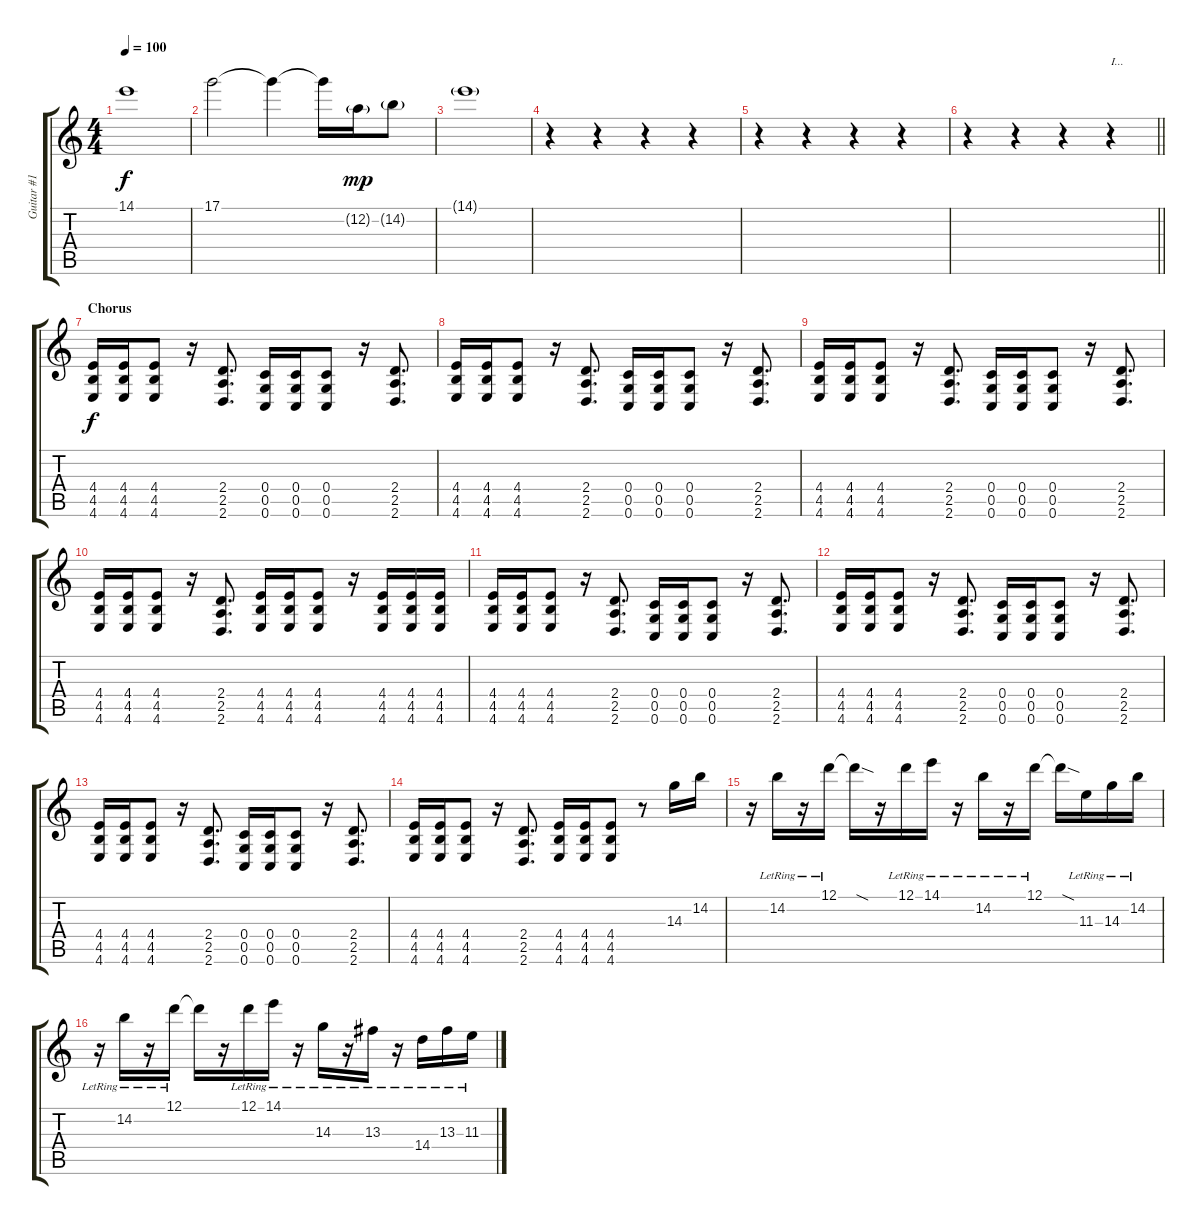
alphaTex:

\track ("Guitar #1" "Guitar #1") {instrument distortionguitar}
\staff {score tabs}
\tuning (D4 A3 F3 C3 G2 C2) {hide}
\ts (4 4)
\tempo 100
\clef g2
\ks c
14.1.1{dy f} |
17.1.2 17.1{t}.4 17.1{t}.16 12.2{g}.16{dy mp} 14.2{g}.8 |
14.1{g}.1 |
r.4 r.4 r.4 r.4 |
r.4 r.4 r.4 r.4 |
\barLineRight lightlight
r.4 r.4 r.4 r.4{txt "I..."} |
\section ("" "Chorus")
(4.4 4.5 4.6).16{dy f volume 15} (4.4 4.5 4.6).16 (4.4 4.5 4.6).8 r.16 (2.4 2.5 2.6).8{d} (0.4 0.5 0.6).16 (0.4 0.5 0.6).16 (0.4 0.5 0.6).8 r.16 (2.4 2.5 2.6).8{d} |
(4.4 4.5 4.6).16 (4.4 4.5 4.6).16 (4.4 4.5 4.6).8 r.16 (2.4 2.5 2.6).8{d} (0.4 0.5 0.6).16 (0.4 0.5 0.6).16 (0.4 0.5 0.6).8 r.16 (2.4 2.5 2.6).8{d} |
(4.4 4.5 4.6).16 (4.4 4.5 4.6).16 (4.4 4.5 4.6).8 r.16 (2.4 2.5 2.6).8{d} (0.4 0.5 0.6).16 (0.4 0.5 0.6).16 (0.4 0.5 0.6).8 r.16 (2.4 2.5 2.6).8{d} |
(4.4 4.5 4.6).16 (4.4 4.5 4.6).16 (4.4 4.5 4.6).8 r.16 (2.4 2.5 2.6).8{d} (4.4 4.5 4.6).16 (4.4 4.5 4.6).16 (4.4 4.5 4.6).8 r.16 (4.4 4.5 4.6).16 (4.4 4.5 4.6).16 (4.4 4.5 4.6).16 |
(4.4 4.5 4.6).16 (4.4 4.5 4.6).16 (4.4 4.5 4.6).8 r.16 (2.4 2.5 2.6).8{d} (0.4 0.5 0.6).16 (0.4 0.5 0.6).16 (0.4 0.5 0.6).8 r.16 (2.4 2.5 2.6).8{d} |
(4.4 4.5 4.6).16 (4.4 4.5 4.6).16 (4.4 4.5 4.6).8 r.16 (2.4 2.5 2.6).8{d} (0.4 0.5 0.6).16 (0.4 0.5 0.6).16 (0.4 0.5 0.6).8 r.16 (2.4 2.5 2.6).8{d} |
(4.4 4.5 4.6).16 (4.4 4.5 4.6).16 (4.4 4.5 4.6).8 r.16 (2.4 2.5 2.6).8{d} (0.4 0.5 0.6).16 (0.4 0.5 0.6).16 (0.4 0.5 0.6).8 r.16 (2.4 2.5 2.6).8{d} |
(4.4 4.5 4.6).16 (4.4 4.5 4.6).16 (4.4 4.5 4.6).8 r.16 (2.4 2.5 2.6).8{d} (4.4 4.5 4.6).16 (4.4 4.5 4.6).16 (4.4 4.5 4.6).8 r.8 14.3.16 14.2.16 |
r.16{volume 16} 14.2{lr}.16 r.16 12.1{lr}.16 12.1{sod t}.16 r.16 12.1{lr}.16 14.1{lr}.16 r.16 14.2{lr}.16 r.16 12.1{lr}.16 12.1{sod t}.16 11.3{lr}.16 14.3{lr}.16 14.2{lr}.16 |
r.16 14.2{lr}.16 r.16 12.1{lr}.16 12.1{t}.16 r.16 12.1{lr}.16 14.1{lr}.16 r.16 14.3{lr}.16 r.16 13.3{lr}.16 r.16 14.4{lr}.16 13.3{lr}.16 11.3{lr}.16
